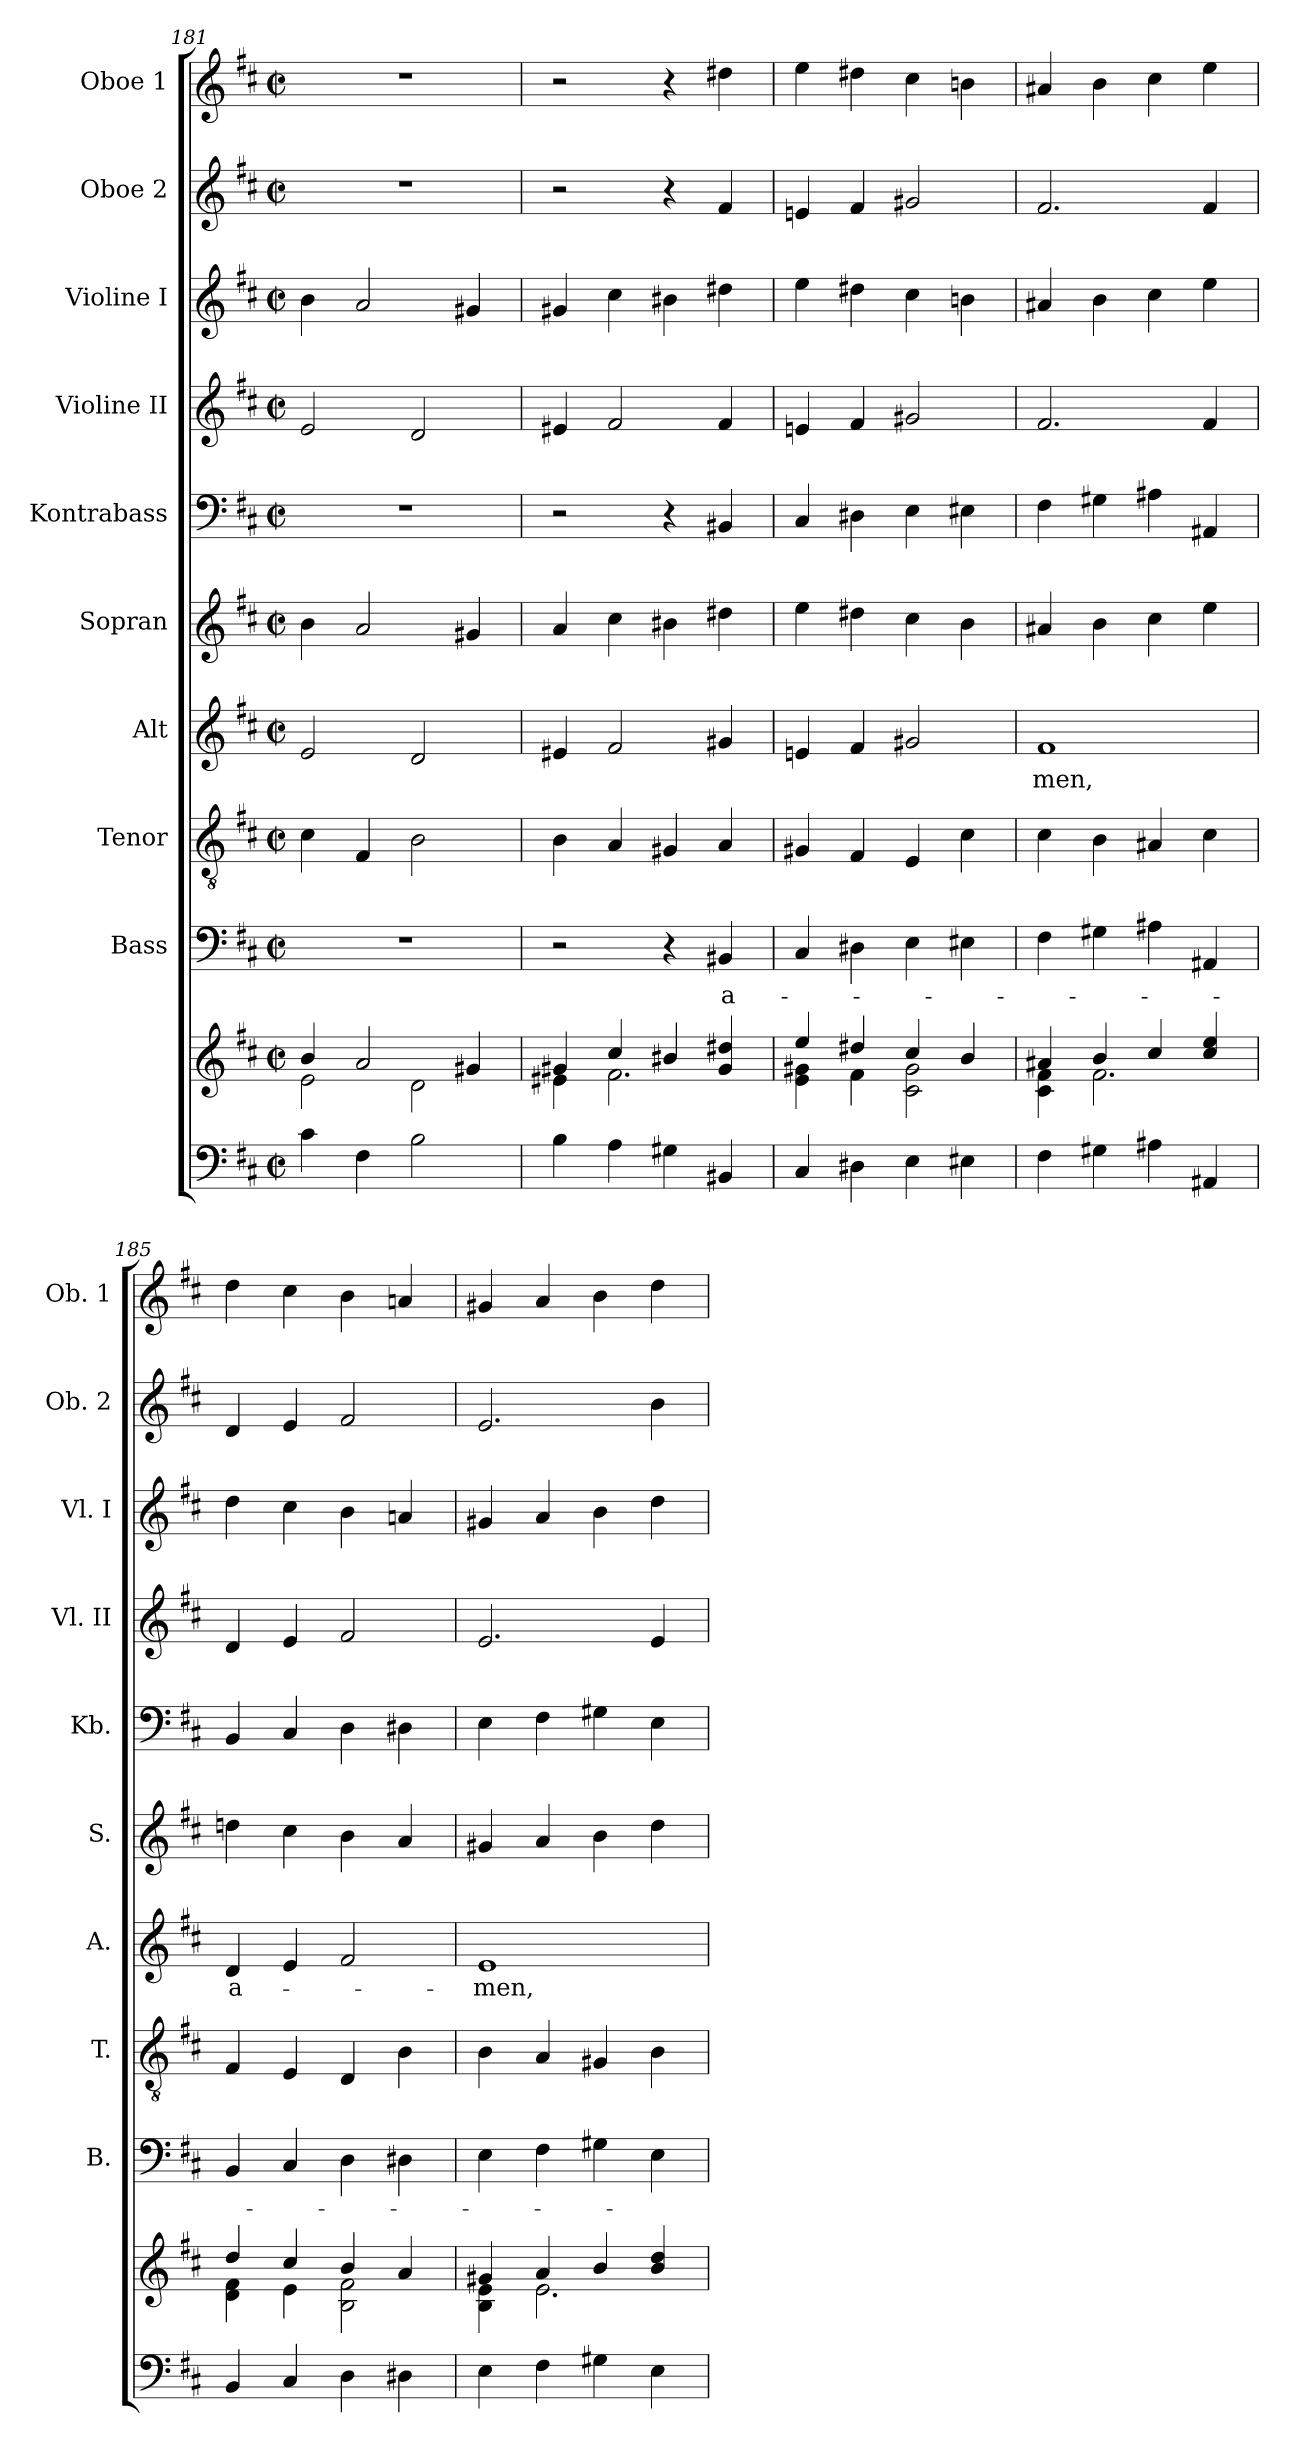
**kern	**kern	**kern	**text	**kern	**kern	**text	**kern	**kern	**kern	**kern	**kern	**kern
*part10	*part10	*part9	*part9	*part8	*part7	*part7	*part6	*part5	*part4	*part3	*part2	*part1
*staff11	*staff10	*staff9	*staff9	*staff8	*staff7	*staff7	*staff6	*staff5	*staff4	*staff3	*staff2	*staff1
*	*	*I"Bass	*	*I"Tenor	*I"Alt	*	*I"Sopran	*I"Kontrabass	*I"Violine II	*I"Violine I	*I"Oboe 2	*I"Oboe 1
*	*	*I'B.	*	*I'T.	*I'A.	*	*I'S.	*I'Kb.	*I'Vl. II	*I'Vl. I	*I'Ob. 2	*I'Ob. 1
*clefF4	*clefG2	*clefF4	*	*clefGv2	*clefG2	*	*clefG2	*clefF4	*clefG2	*clefG2	*clefG2	*clefG2
*	*	*	*	*	*	*	*	*ITrd7c12	*	*	*	*
*k[f#c#]	*k[f#c#]	*k[f#c#]	*	*k[f#c#]	*k[f#c#]	*	*k[f#c#]	*k[f#c#]	*k[f#c#]	*k[f#c#]	*k[f#c#]	*k[f#c#]
*D:	*D:	*D:	*	*D:	*D:	*	*D:	*D:	*D:	*D:	*D:	*D:
*M2/2	*M2/2	*M2/2	*	*M2/2	*M2/2	*	*M2/2	*M2/2	*M2/2	*M2/2	*M2/2	*M2/2
*met(c|)	*met(c|)	*met(c|)	*	*met(c|)	*met(c|)	*	*met(c|)	*met(c|)	*met(c|)	*met(c|)	*met(c|)	*met(c|)
=181	=181	=181	=181	=181	=181	=181	=181	=181	=181	=181	=181	=181
*	*^	*	*	*	*	*	*	*	*	*	*	*
4c#\	4b/	2e\	1r	.	4c#\	2e/	.	4b\	1r	2e/	4b\	1r	1r
4F#\	2a/	.	.	.	4F#/	.	.	2a/	.	.	2a/	.	.
2B\	.	2d\	.	.	2B\	2d/	.	.	.	2d/	.	.	.
.	4g#X/	.	.	.	.	.	.	4g#X/	.	.	4g#X/	.	.
=182	=182	=182	=182	=182	=182	=182	=182	=182	=182	=182	=182	=182	=182
4B\	4g#X/	4e#X\	2r	.	4B\	4e#X/	.	4a/	2r	4e#X/	4g#X/	2r	2r
4A\	4cc#/	2.f#\	.	.	4A/	2f#/	.	4cc#\	.	2f#/	4cc#\	.	.
4G#X\	4b#X/	.	4r	.	4G#X/	.	.	4b#X\	4r	.	4b#X\	4r	4r
!	!	!	!	!LO:LY:b	!	!	!	!	!	!	!	!	!
4BB#X/	4g#/ 4dd#X/	.	4BB#X/	a-	4A/	4g#X/	.	4dd#X\	4BBB#X/	4f#/	4dd#X\	4f#/	4dd#X\
!!LO:PB:g=z
=183	=183	=183	=183	=183	=183	=183	=183	=183	=183	=183	=183	=183	=183
4C#/	4ee/	4e\ 4g#X\	4C#/	.	4G#X/	4en/	.	4ee\	4CC#/	4en/	4ee\	4en/	4ee\
4D#X\	4dd#X/	4f#\	4D#X\	.	4F#/	4f#/	.	4dd#X\	4DD#X\	4f#/	4dd#X\	4f#/	4dd#X\
4E\	4cc#/	2c#\ 2g#\	4E\	.	4E/	2g#X/	.	4cc#\	4EE\	2g#X/	4cc#\	2g#X/	4cc#\
4E#X\	4b/	.	4E#X\	.	4c#\	.	.	4b\	4EE#X\	.	4bn\	.	4bn\
=184	=184	=184	=184	=184	=184	=184	=184	=184	=184	=184	=184	=184	=184
!	!	!	!	!	!	!	!LO:LY:b	!	!	!	!	!	!
4F#\	4a#X/	4c#\ 4f#\	4F#\	.	4c#\	1f#	-men,	4a#X/	4FF#\	2.f#/	4a#X/	2.f#/	4a#X/
4G#X\	4b/	2.f#\	4G#X\	.	4B\	.	.	4b\	4GG#X\	.	4b\	.	4b\
4A#X\	4cc#/	.	4A#X\	.	4A#X/	.	.	4cc#\	4AA#X\	.	4cc#\	.	4cc#\
4AA#X/	4cc#/ 4ee/	.	4AA#X/	.	4c#\	.	.	4ee\	4AAA#X/	4f#/	4ee\	4f#/	4ee\
=185	=185	=185	=185	=185	=185	=185	=185	=185	=185	=185	=185	=185	=185
!	!	!	!	!	!	!	!LO:LY:b	!	!	!	!	!	!
4BB/	4dd/	4d\ 4f#\	4BB/	.	4F#/	4d/	a-	4ddn\	4BBB/	4d/	4dd\	4d/	4dd\
4C#/	4cc#/	4e\	4C#/	.	4E/	4e/	.	4cc#\	4CC#/	4e/	4cc#\	4e/	4cc#\
4D\	4b/	2B\ 2f#\	4D\	.	4D/	2f#/	.	4b\	4DD\	2f#/	4b\	2f#/	4b\
4D#X\	4a/	.	4D#X\	.	4B\	.	.	4a/	4DD#X\	.	4an/	.	4an/
=186	=186	=186	=186	=186	=186	=186	=186	=186	=186	=186	=186	=186	=186
!	!	!	!	!	!	!	!LO:LY:b	!	!	!	!	!	!
4E\	4g#X/	4B\ 4e\	4E\	.	4B\	1e	-men,	4g#X/	4EE\	2.e/	4g#X/	2.e/	4g#X/
4F#\	4a/	2.e\	4F#\	.	4A/	.	.	4a/	4FF#\	.	4a/	.	4a/
4G#X\	4b/	.	4G#X\	.	4G#X/	.	.	4b\	4GG#X\	.	4b\	.	4b\
4E\	4b/ 4dd/	.	4E\	.	4B\	.	.	4dd\	4EE\	4e/	4dd\	4b\	4dd\
*	*v	*v	*	*	*	*	*	*	*	*	*	*	*
=	=	=	=	=	=	=	=	=	=	=	=	=
*-	*-	*-	*-	*-	*-	*-	*-	*-	*-	*-	*-	*-
